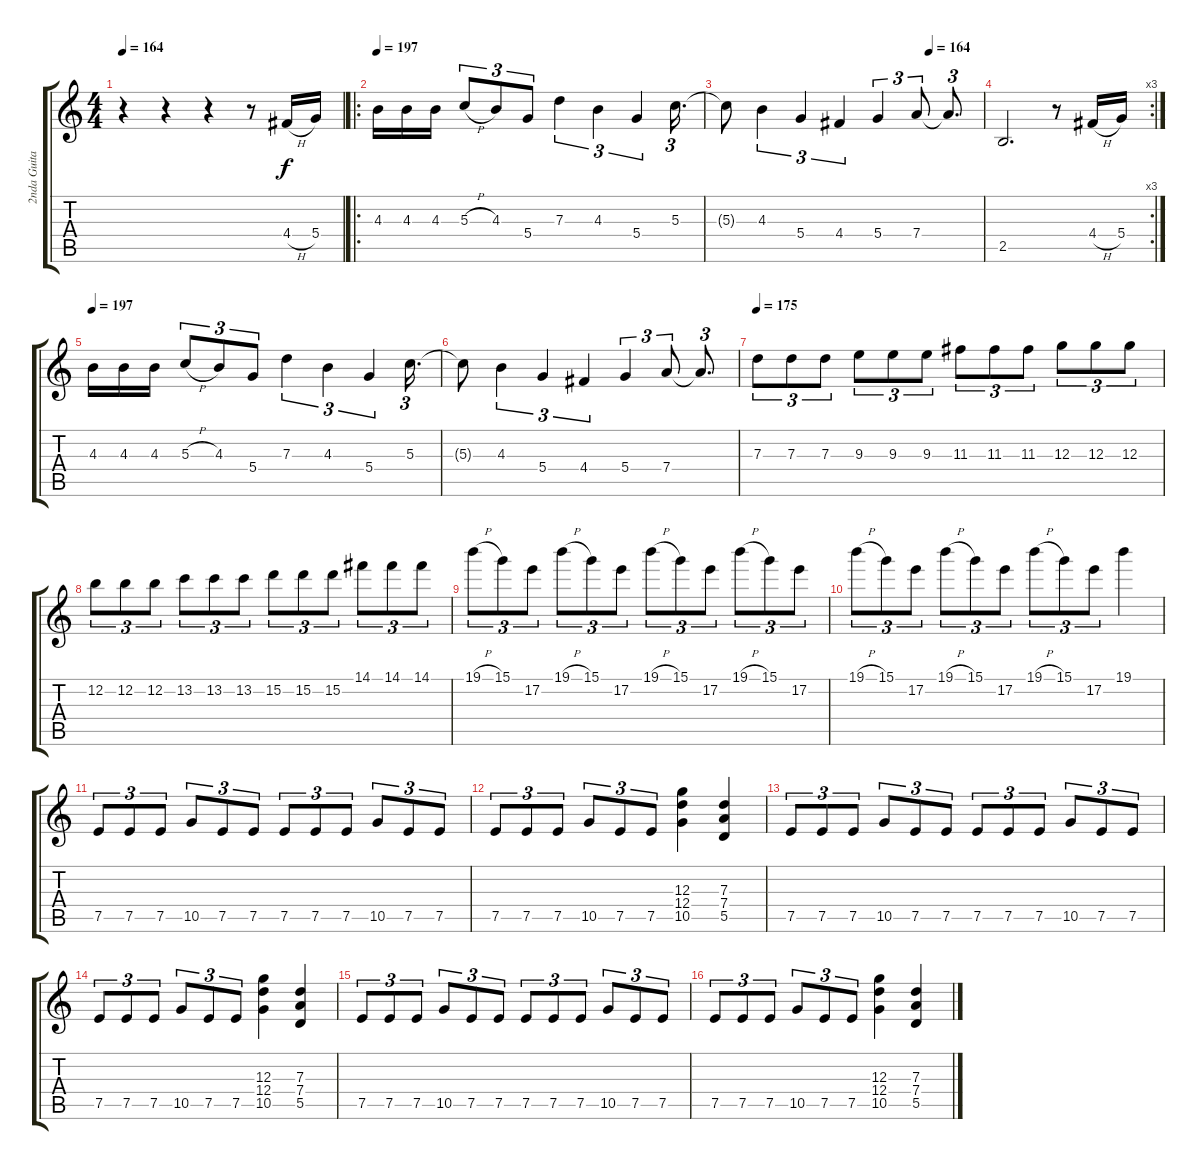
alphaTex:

\track ("2nda Guitarra" "2nda Guita") {instrument distortionguitar}
\staff {score tabs}
\tuning (E4 B3 G3 D3 A2 E2) {hide}
\ts (4 4)
\tempo 164
\clef g2
\ks c
r.4{dy f instrument distortionguitar} r.4 r.4 r.8 4.4{h}.16 5.4.16 |
\ro
\tempo 197
4.3.16 4.3.16 4.3.16 5.3{h}.8{tu (3 2)} 4.3.8{tu (3 2)} 5.4.8{tu (3 2)} 7.3.4{tu (3 2)} 4.3.4{tu (3 2)} 5.4.4{tu (3 2)} 5.3.16{d tu (3 2)} |
\tempo (164 0.7916666666666666)
5.3{t}.8 4.3.4{tu (3 2)} 5.4.4{tu (3 2)} 4.4.4{tu (3 2)} 5.4.4{tu (3 2)} 7.4.8{tu (3 2)} 7.4{t}.8{d tu (3 2)} |
\rc 3
2.5.2{d} r.8 4.4{h}.16 5.4.16 |
\tempo 197
4.3.16 4.3.16 4.3.16 5.3{h}.8{tu (3 2)} 4.3.8{tu (3 2)} 5.4.8{tu (3 2)} 7.3.4{tu (3 2)} 4.3.4{tu (3 2)} 5.4.4{tu (3 2)} 5.3.16{d tu (3 2)} |
5.3{t}.8 4.3.4{tu (3 2)} 5.4.4{tu (3 2)} 4.4.4{tu (3 2)} 5.4.4{tu (3 2)} 7.4.8{tu (3 2)} 7.4{t}.8{d tu (3 2)} |
\tempo 175
7.3.8{tu (3 2)} 7.3.8{tu (3 2)} 7.3.8{tu (3 2)} 9.3.8{tu (3 2)} 9.3.8{tu (3 2)} 9.3.8{tu (3 2)} 11.3.8{tu (3 2)} 11.3.8{tu (3 2)} 11.3.8{tu (3 2)} 12.3.8{tu (3 2)} 12.3.8{tu (3 2)} 12.3.8{tu (3 2)} |
12.2.8{tu (3 2)} 12.2.8{tu (3 2)} 12.2.8{tu (3 2)} 13.2.8{tu (3 2)} 13.2.8{tu (3 2)} 13.2.8{tu (3 2)} 15.2.8{tu (3 2)} 15.2.8{tu (3 2)} 15.2.8{tu (3 2)} 14.1.8{tu (3 2)} 14.1.8{tu (3 2)} 14.1.8{tu (3 2)} |
19.1{h}.8{tu (3 2)} 15.1.8{tu (3 2)} 17.2.8{tu (3 2)} 19.1{h}.8{tu (3 2)} 15.1.8{tu (3 2)} 17.2.8{tu (3 2)} 19.1{h}.8{tu (3 2)} 15.1.8{tu (3 2)} 17.2.8{tu (3 2)} 19.1{h}.8{tu (3 2)} 15.1.8{tu (3 2)} 17.2.8{tu (3 2)} |
19.1{h}.8{tu (3 2)} 15.1.8{tu (3 2)} 17.2.8{tu (3 2)} 19.1{h}.8{tu (3 2)} 15.1.8{tu (3 2)} 17.2.8{tu (3 2)} 19.1{h}.8{tu (3 2)} 15.1.8{tu (3 2)} 17.2.8{tu (3 2)} 19.1.4 |
7.5.8{tu (3 2)} 7.5.8{tu (3 2)} 7.5.8{tu (3 2)} 10.5.8{tu (3 2)} 7.5.8{tu (3 2)} 7.5.8{tu (3 2)} 7.5.8{tu (3 2)} 7.5.8{tu (3 2)} 7.5.8{tu (3 2)} 10.5.8{tu (3 2)} 7.5.8{tu (3 2)} 7.5.8{tu (3 2)} |
7.5.8{tu (3 2)} 7.5.8{tu (3 2)} 7.5.8{tu (3 2)} 10.5.8{tu (3 2)} 7.5.8{tu (3 2)} 7.5.8{tu (3 2)} (12.3 12.4 10.5).4 (7.3 7.4 5.5).4 |
7.5.8{tu (3 2)} 7.5.8{tu (3 2)} 7.5.8{tu (3 2)} 10.5.8{tu (3 2)} 7.5.8{tu (3 2)} 7.5.8{tu (3 2)} 7.5.8{tu (3 2)} 7.5.8{tu (3 2)} 7.5.8{tu (3 2)} 10.5.8{tu (3 2)} 7.5.8{tu (3 2)} 7.5.8{tu (3 2)} |
7.5.8{tu (3 2)} 7.5.8{tu (3 2)} 7.5.8{tu (3 2)} 10.5.8{tu (3 2)} 7.5.8{tu (3 2)} 7.5.8{tu (3 2)} (12.3 12.4 10.5).4 (7.3 7.4 5.5).4 |
7.5.8{tu (3 2)} 7.5.8{tu (3 2)} 7.5.8{tu (3 2)} 10.5.8{tu (3 2)} 7.5.8{tu (3 2)} 7.5.8{tu (3 2)} 7.5.8{tu (3 2)} 7.5.8{tu (3 2)} 7.5.8{tu (3 2)} 10.5.8{tu (3 2)} 7.5.8{tu (3 2)} 7.5.8{tu (3 2)} |
7.5.8{tu (3 2)} 7.5.8{tu (3 2)} 7.5.8{tu (3 2)} 10.5.8{tu (3 2)} 7.5.8{tu (3 2)} 7.5.8{tu (3 2)} (12.3 12.4 10.5).4 (7.3 7.4 5.5).4
